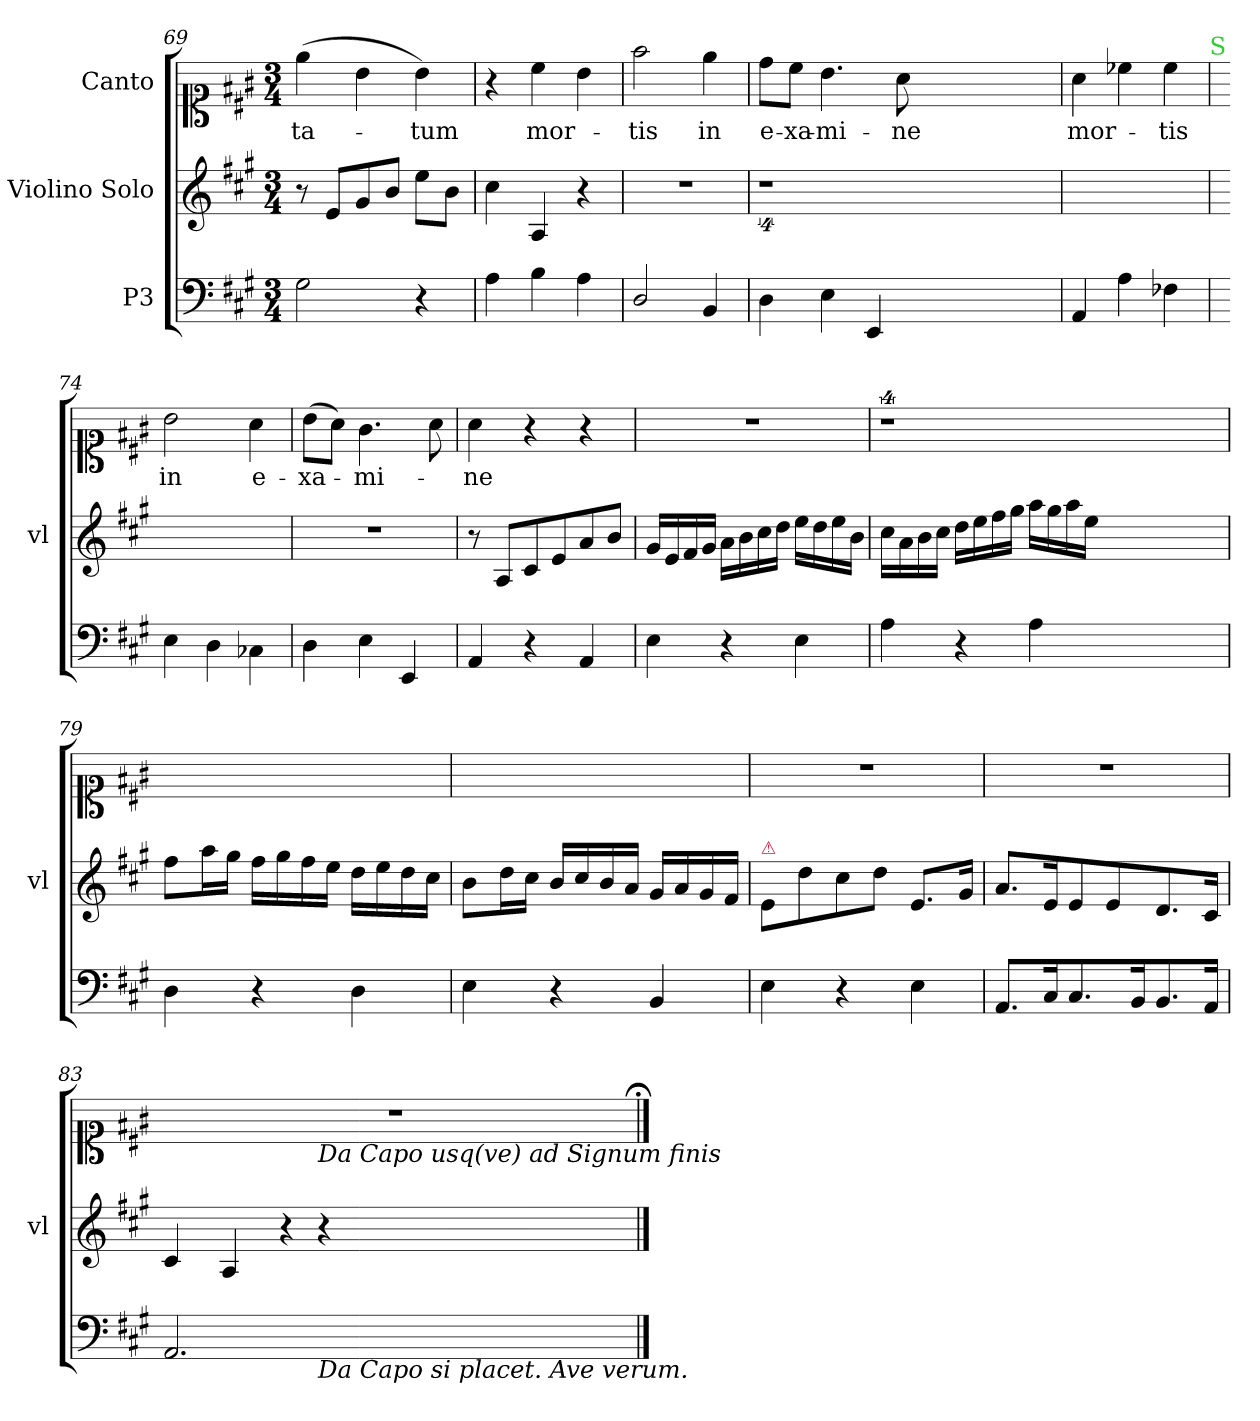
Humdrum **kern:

**kern	**kern	**kern	**text
*part3	*part2	*part1	*part1
*staff3	*staff2	*staff1	*staff1
*I"P3	*I"Violino Solo	*I"Canto	*
*	*I'vl	*	*
*clefF4	*clefG2	*clefC1	*
*k[f#c#g#]	*k[f#c#g#]	*k[f#c#g#]	*
*M3/4	*M3/4	*M3/4	*
=69	=69	=69	=69
2G#\	8r	(4ee\	-ta-
.	8e/L	.	.
.	8g#/	4b\	.
.	8b/J	.	.
4r	8ee\L	4b\)	-tum
.	8b\J	.	.
=70	=70	=70	=70
4A\	4cc#\	4r	.
4B\	4A/	4cc#\	mor-
4A\	4r	4b\	.
=71	=71	=71	=71
2D/	2.r	2ff#\	-tis
4BB/	.	4ee\	in
=72	=72	=72	=72
4D\	4%9r	8dd\L	e-
.	.	8cc#\J	-xa-
4E\	.	4.b\	-mi-
4EE/	.	.	.
.	.	8a\	-ne
1.ryy	.	1.ryy	.
=73	=73	=73	=73
4AA/	2.ryy	4a\	mor-
4A\	.	4cc-X\	.
4F-X\	.	4cc-\	-tis
!	!	!LO:TX:a:color=limegreen:t=S	!
=74	=74	=74	=74
4E\	2.ryy	2b\	in
4D\	.	.	.
4C-X\	.	4a\	e-
=75	=75	=75	=75
4D\	2.r	(8b\L	-xa-
.	.	8a\J)	.
4E\	.	4.g#\	-mi-
4EE/	.	.	.
.	.	8a\	.
=76	=76	=76	=76
4AA/	8r	4a\	-ne
.	8A/L	.	.
4r	8c#/	4r	.
.	8e/	.	.
4AA/	8a/	4r	.
.	8b/J	.	.
=77	=77	=77	=77
4E\	16g#/LL	2.r	.
.	16e/	.	.
.	16f#/	.	.
.	16g#/JJ	.	.
4r	16a\LL	.	.
.	16b\	.	.
.	16cc#\	.	.
.	16dd\JJ	.	.
4E\	16ee\LL	.	.
.	16dd\	.	.
.	16ee\	.	.
.	16b\JJ	.	.
=78	=78	=78	=78
4A\	16cc#\LL	4%9r	.
.	16a\	.	.
.	16b\	.	.
.	16cc#\JJ	.	.
4r	16dd\LL	.	.
.	16ee\	.	.
.	16ff#\	.	.
.	16gg#\JJ	.	.
4A\	16aa\LL	.	.
.	16gg#\	.	.
.	16aa\	.	.
.	16ee\JJ	.	.
1.ryy	1.ryy	.	.
=79	=79	=79	=79
4D\	8ff#\L	2.ryy	.
.	16aa\L	.	.
.	16gg#\JJ	.	.
4r	16ff#\LL	.	.
.	16gg#\	.	.
.	16ff#\	.	.
.	16ee\JJ	.	.
4D\	16dd\LL	.	.
.	16ee\	.	.
.	16dd\	.	.
.	16cc#\JJ	.	.
=80	=80	=80	=80
4E\	8b\L	2.ryy	.
.	16dd\L	.	.
.	16cc#\JJ	.	.
4r	16b/LL	.	.
.	16cc#/	.	.
.	16b/	.	.
.	16a/JJ	.	.
4BB/	16g#/LL	.	.
.	16a/	.	.
.	16g#/	.	.
.	16f#/JJ	.	.
=81	=81	=81	=81
!	!LO:TX:a:color=crimson:t=⚠	!	!
4E\	8e/L	2.r	.
.	8dd\	.	.
4r	8cc#\	.	.
.	8dd\J	.	.
4E\	8.e/L	.	.
.	16g#/Jk	.	.
=82	=82	=82	=82
8.AA/L	8.a/L	2.r	.
16C#/K	16e/K	.	.
8.C#/	8e/	.	.
.	8e/	.	.
16BB/K	.	.	.
8.BB/	8.d/	.	.
16AA/Jk	16c#/Jk	.	.
=83	=83	=83	=83
*^	*	*^	*
2.AA/	2ryy	4c#/	2.r	2ryy	.
.	.	4A/	.	.	.
!	!	!LO:N:vis=4	!	!	!
.	8ryy	8r	.	8ryy	.
!	!	!	!	!LO:TX:b:i:t=Da Capo usq(ve) ad Signum finis	!
!	!LO:TX:b:i:t=Da Capo si placet. Ave verum.	!	!	!	!
!	!	!LO:N:vis=4	!	!	!
.	8ryy	8r	.	8ryy	.
*v	*v	*	*v	*v	*
==	==	==;	==;
*-	*-	*-	*-
